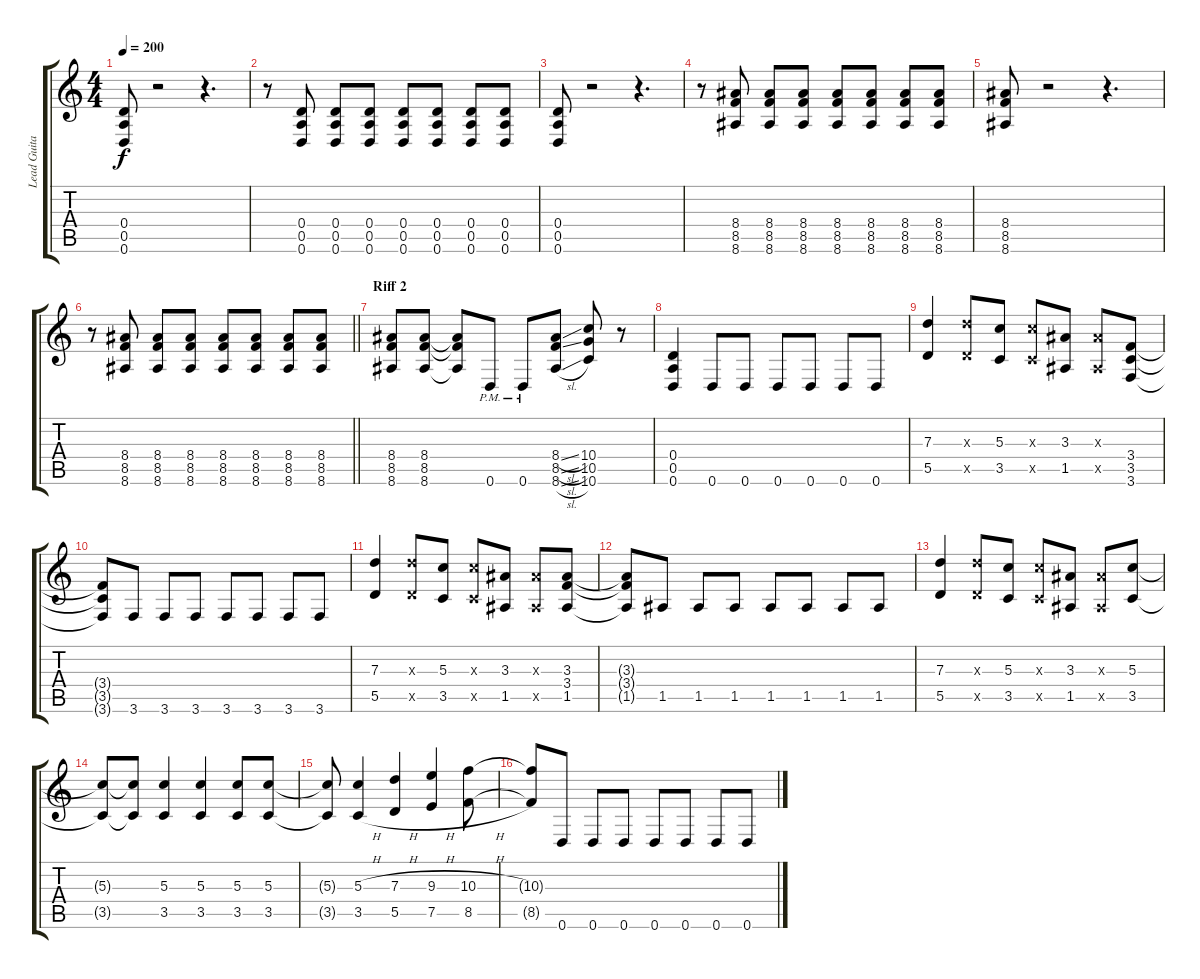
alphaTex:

\track ("Lead Guitar" "Lead Guita") {instrument distortionguitar}
\staff {score tabs}
\tuning (E4 B3 G3 D3 A2 D2) {hide}
\ts (4 4)
\tempo 200
\clef g2
\ks c
(0.4 0.5 0.6).8{dy f} r.2 r.4{d} |
r.8 (0.4 0.5 0.6).8 (0.4 0.5 0.6).8 (0.4 0.5 0.6).8 (0.4 0.5 0.6).8 (0.4 0.5 0.6).8 (0.4 0.5 0.6).8 (0.4 0.5 0.6).8 |
(0.4 0.5 0.6).8 r.2 r.4{d} |
r.8 (8.4 8.5 8.6).8 (8.4 8.5 8.6).8 (8.4 8.5 8.6).8 (8.4 8.5 8.6).8 (8.4 8.5 8.6).8 (8.4 8.5 8.6).8 (8.4 8.5 8.6).8 |
(8.4 8.5 8.6).8 r.2 r.4{d} |
\barLineRight lightlight
r.8 (8.4 8.5 8.6).8 (8.4 8.5 8.6).8 (8.4 8.5 8.6).8 (8.4 8.5 8.6).8 (8.4 8.5 8.6).8 (8.4 8.5 8.6).8 (8.4 8.5 8.6).8 |
\section ("" "Riff 2")
(8.4 8.5 8.6).8 (8.4 8.5 8.6).8 (8.4{t} 8.5{t} 8.6{t}).8 0.6{pm}.8 0.6{pm}.8 (8.4{sl} 8.5{sl} 8.6{sl}).8 (10.4 10.5 10.6).8 r.8 |
(0.4 0.5 0.6).4 0.6.8 0.6.8 0.6.8 0.6.8 0.6.8 0.6.8 |
(7.3 5.5).4 (7.3{x} 5.5{x}).8 (5.3 3.5).8 (5.3{x} 3.5{x}).8 (3.3 1.5).8 (3.3{x} 1.5{x}).8 (3.4 3.5 3.6).8 |
(3.4{t} 3.5{t} 3.6{t}).8 3.6.8 3.6.8 3.6.8 3.6.8 3.6.8 3.6.8 3.6.8 |
(7.3 5.5).4 (7.3{x} 5.5{x}).8 (5.3 3.5).8 (5.3{x} 3.5{x}).8 (3.3 1.5).8 (3.3{x} 1.5{x}).8 (3.3 3.4 1.5).8 |
(3.3{t} 3.4{t} 1.5{t}).8 1.5.8 1.5.8 1.5.8 1.5.8 1.5.8 1.5.8 1.5.8 |
(7.3 5.5).4 (7.3{x} 5.5{x}).8 (5.3 3.5).8 (5.3{x} 3.5{x}).8 (3.3 1.5).8 (3.3{x} 1.5{x}).8 (5.3 3.5).8 |
(5.3{t} 3.5{t}).8 (5.3{t} 3.5{t}).8 (5.3 3.5).4 (5.3 3.5).4 (5.3 3.5).8 (5.3 3.5).8 |
(5.3{t} 3.5{t}).8 (5.3{h} 3.5{h}).4 (7.3{h} 5.5{h}).4 (9.3{h} 7.5{h}).4 (10.3{h} 8.5{h}).8 |
(10.3{t} 8.5{t}).8 0.6.8 0.6.8 0.6.8 0.6.8 0.6.8 0.6.8 0.6.8
